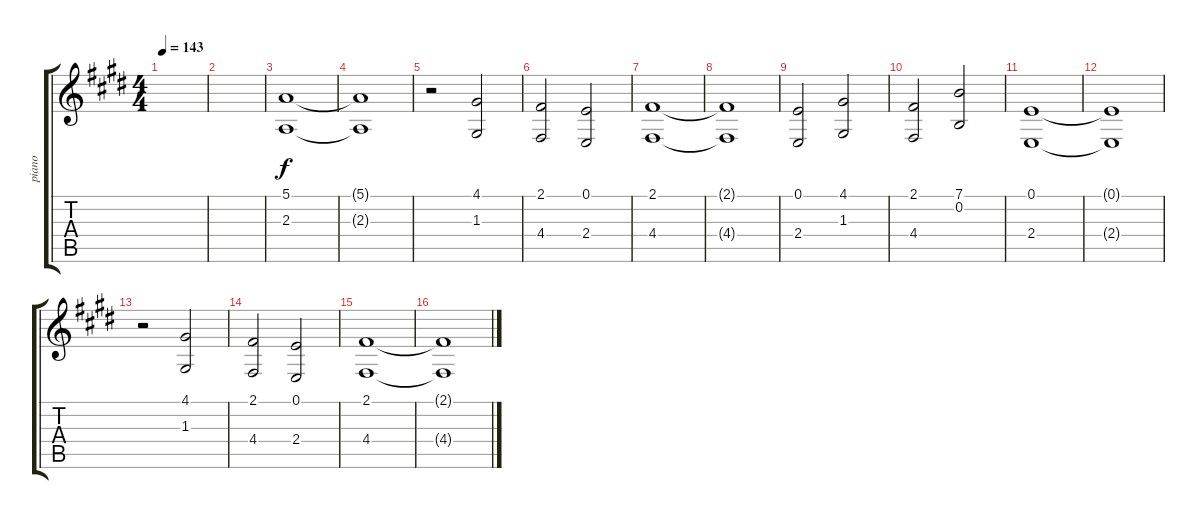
\track ("piano" "piano") {mute instrument acousticgrandpiano}
\staff {score tabs}
\tuning (E4 B3 G3 D3 A2 E2) {hide}
\ts (4 4)
\tempo 143
\clef g2
\ks c#minor
|
|
(5.1 2.3).1 |
(5.1{t} 2.3{t}).1 |
r.2 (4.1 1.3).2 |
(2.1 4.4).2 (0.1 2.4).2 |
(2.1 4.4).1 |
(2.1{t} 4.4{t}).1 |
(0.1 2.4).2 (4.1 1.3).2 |
(2.1 4.4).2 (7.1 0.2).2 |
(0.1 2.4).1 |
(0.1{t} 2.4{t}).1 |
r.2 (4.1 1.3).2 |
(2.1 4.4).2 (0.1 2.4).2 |
(2.1 4.4).1 |
(2.1{t} 4.4{t}).1
